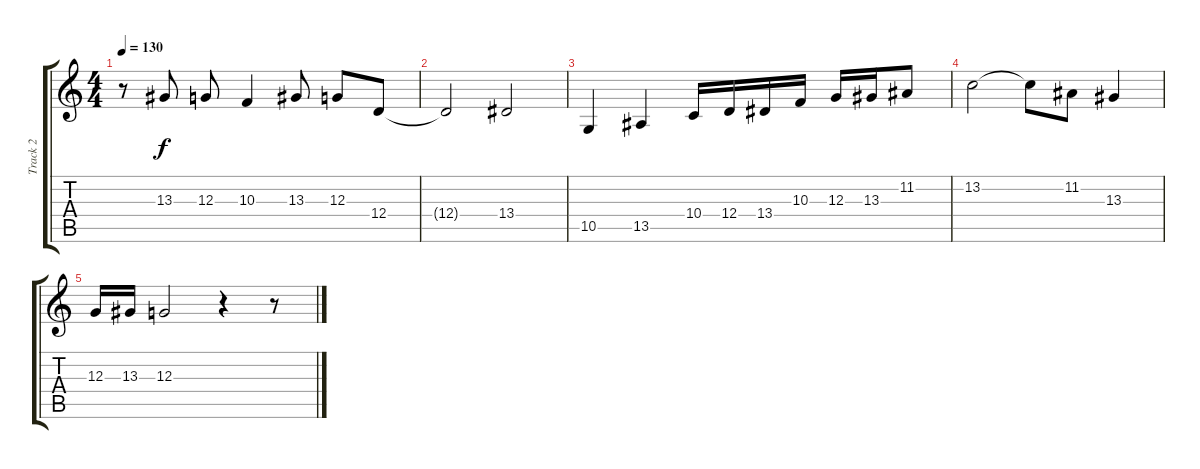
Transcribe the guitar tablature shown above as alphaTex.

\track ("Track 2" "Track 2") {instrument trumpet}
\staff {score tabs}
\tuning (E4 B3 G3 D3 A2 E2) {hide}
\ts (4 4)
\tempo 130
\clef g2
\ks c
r.8{dy f} 13.3.8 12.3.8 10.3.4 13.3.8 12.3.8 12.4.8 |
12.4{t}.2 13.4.2 |
10.5.4 13.5.4 10.4.16 12.4.16 13.4.16 10.3.16 12.3.16 13.3.16 11.2.8 |
13.2.2 13.2{t}.8 11.2.8 13.3.4 |
12.3.16 13.3.16 12.3.2 r.4 r.8
